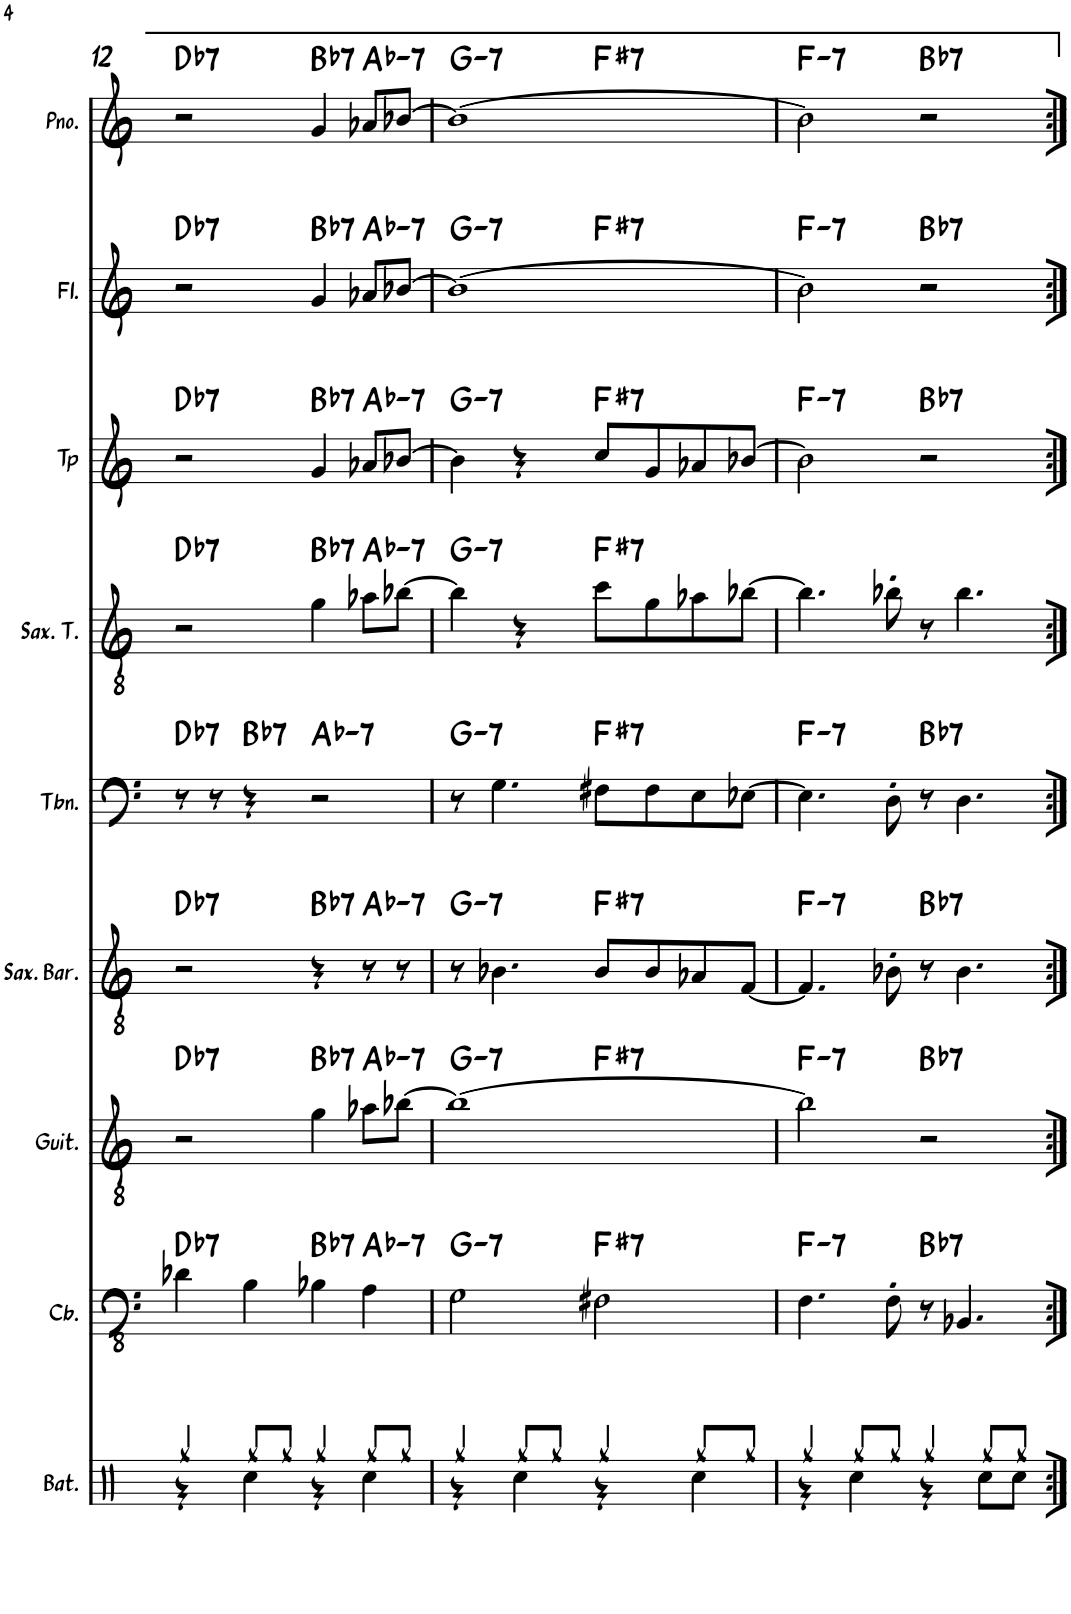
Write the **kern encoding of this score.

**kern	**kern	**harte	**kern	**harte	**kern	**harte	**kern	**harte	**kern	**harte	**kern	**harte	**kern	**harte	**kern	**harte
*part9	*part8	*part8	*part7	*part7	*part6	*part6	*part5	*part5	*part4	*part4	*part3	*part3	*part2	*part2	*part1	*part1
*staff9	*staff8	*	*staff7	*	*staff6	*	*staff5	*	*staff4	*	*staff3	*	*staff2	*	*staff1	*
*I"Set de batterie	*I"Contrebasse	*	*I"Guitare acoustique	*	*I"Saxophone baryton	*	*I"Trombone	*	*I"Saxophone ténor	*	*I"Trompette	*	*I"Flûte	*	*I"Piano	*
*I'Bat.	*I'Cb.	*	*I'Guit.	*	*I'Sax. Bar.	*	*I'Tbn.	*	*I'Sax. T.	*	*I'Tp	*	*I'Fl.	*	*I'Pno.	*
!!LO:PB:g=z
*clefX	*clefFv4	*	*clefGv2	*	*clefGv2	*	*clefF4	*	*clefGv2	*	*clefG2	*	*clefG2	*	*clefG2	*
*	*Trd7c12	*	*	*	*Trd12c21	*	*	*	*Trd8c14	*	*Trd1c2	*	*	*	*	*
*k[]	*k[]	*	*k[]	*	*k[]	*	*k[]	*	*k[]	*	*k[]	*	*k[]	*	*k[]	*
*M4/4	*M4/4	*	*M4/4	*	*M4/4	*	*M4/4	*	*M4/4	*	*M4/4	*	*M4/4	*	*M4/4	*
*met(c)	*met(c)	*	*met(c)	*	*met(c)	*	*met(c)	*	*met(c)	*	*met(c)	*	*met(c)	*	*met(c)	*
=12	=12	=12	=12	=12	=12	=12	=12	=12	=12	=12	=12	=12	=12	=12	=12	=12
*^	*	*	*	*	*	*	*	*	*	*	*	*	*	*	*	*
!	!	!	!LO:H:kt=7	!	!LO:H:kt=7	!	!LO:H:kt=7	!	!LO:H:kt=7	!	!LO:H:kt=7	!	!LO:H:kt=7	!	!LO:H:kt=7	!	!LO:H:kt=7
4Rgg/	4r	4D-X\	Db:7	2r	Db:7	2r	Db:7	8r	Db:7	2r	Db:7	2r	Db:7	2r	Db:7	2r	Db:7
.	.	.	.	.	.	.	.	8r	.	.	.	.	.	.	.	.	.
!	!	!	!	!	!	!	!	!	!LO:H:kt=7	!	!	!	!	!	!	!	!
8Rgg/L	4Rcc\	4BB\	.	.	.	.	.	4r	Bb:7	.	.	.	.	.	.	.	.
8Rgg/J	.	.	.	.	.	.	.	.	.	.	.	.	.	.	.	.	.
!	!	!	!LO:H:kt=7	!	!LO:H:kt=7	!	!LO:H:kt=7	!	!LO:H:kt=7	!	!LO:H:kt=7	!	!LO:H:kt=7	!	!LO:H:kt=7	!	!LO:H:kt=7
4Rgg/	4r	4BB-X\	Bb:7	4g\	Bb:7	4r	Bb:7	2r	Ab:min7	4g\	Bb:7	4g/	Bb:7	4g/	Bb:7	4g/	Bb:7
!	!	!	!LO:H:kt=7	!	!LO:H:kt=7	!	!LO:H:kt=7	!	!	!	!LO:H:kt=7	!	!LO:H:kt=7	!	!LO:H:kt=7	!	!LO:H:kt=7
8Rgg/L	4Rcc\	4AA\	Ab:min7	8a-X\L	Ab:min7	8r	Ab:min7	.	.	8a-X\L	Ab:min7	8a-X/L	Ab:min7	8a-X/L	Ab:min7	8a-X/L	Ab:min7
8Rgg/J	.	.	.	[8b-X\J	.	8r	.	.	.	[8b-X\J	.	[8b-X/J	.	[8b-X/J	.	[8b-X/J	.
=13	=13	=13	=13	=13	=13	=13	=13	=13	=13	=13	=13	=13	=13	=13	=13	=13	=13
!	!	!	!LO:H:kt=7	!	!LO:H:kt=7	!	!LO:H:kt=7	!	!LO:H:kt=7	!	!LO:H:kt=7	!	!LO:H:kt=7	!	!LO:H:kt=7	!	!LO:H:kt=7
*	*	*	*	*^	*	*	*	*	*	*	*	*	*	*^	*	*^	*
4Rgg/	4r	2GG\	G:min7	1b-_	2ryy	G:min7	8r	G:min7	8r	G:min7	4b-\]	G:min7	4b-\]	G:min7	1b-_	2ryy	G:min7	1b-_	2ryy	G:min7
.	.	.	.	.	.	.	4.B-X\	.	4.G\	.	.	.	.	.	.	.	.	.	.	.
8Rgg/L	4Rcc\	.	.	.	.	.	.	.	.	.	4r	.	4r	.	.	.	.	.	.	.
8Rgg/J	.	.	.	.	.	.	.	.	.	.	.	.	.	.	.	.	.	.	.	.
!	!	!	!LO:H:kt=7	!	!	!LO:H:kt=7	!	!LO:H:kt=7	!	!LO:H:kt=7	!	!LO:H:kt=7	!	!LO:H:kt=7	!	!	!LO:H:kt=7	!	!	!LO:H:kt=7
4Rgg/	4r	2FF#X\	F#:7	.	2ryy	F#:7	8B-/L	F#:7	8F#X\L	F#:7	8cc\L	F#:7	8cc/L	F#:7	.	2ryy	F#:7	.	2ryy	F#:7
.	.	.	.	.	.	.	8B-/	.	8F#\	.	8g\	.	8g/	.	.	.	.	.	.	.
8Rgg/L	4Rcc\	.	.	.	.	.	8A-X/	.	8E\	.	8a-X\	.	8a-X/	.	.	.	.	.	.	.
8Rgg/J	.	.	.	.	.	.	[8F/J	.	[8E-X\J	.	[8b-X\J	.	[8b-X/J	.	.	.	.	.	.	.
=14	=14	=14	=14	=14	=14	=14	=14	=14	=14	=14	=14	=14	=14	=14	=14	=14	=14	=14	=14	=14
!	!	!	!LO:H:kt=7	!	!	!LO:H:kt=7	!	!LO:H:kt=7	!	!LO:H:kt=7	!	!	!	!LO:H:kt=7	!	!	!LO:H:kt=7	!	!	!LO:H:kt=7
*	*	*	*	*	*	*	*	*	*	*	*	*	*	*	*v	*v	*	*	*	*
*	*	*	*	*v	*v	*	*	*	*	*	*	*	*	*	*	*	*v	*v	*
4Rgg/	4r	4.FF\	F:min7	2b-\]	F:min7	4.F/]	F:min7	4.E-\]	F:min7	4.b-\]	.	2b-\]	F:min7	2b-\]	F:min7	2b-\]	F:min7
8Rgg/L	4Rcc\	.	.	.	.	.	.	.	.	.	.	.	.	.	.	.	.
8Rgg/J	.	8FF'\	.	.	.	8B-X'\	.	8D'\	.	8b-X'\	.	.	.	.	.	.	.
!	!	!	!LO:H:kt=7	!	!LO:H:kt=7	!	!LO:H:kt=7	!	!LO:H:kt=7	!	!	!	!LO:H:kt=7	!	!LO:H:kt=7	!	!LO:H:kt=7
4Rgg/	4r	8r	Bb:7	2r	Bb:7	8r	Bb:7	8r	Bb:7	8r	.	2r	Bb:7	2r	Bb:7	2r	Bb:7
.	.	4.BBB-X/	.	.	.	4.B-\	.	4.D\	.	4.b-\	.	.	.	.	.	.	.
8Rgg/L	8Rcc\L	.	.	.	.	.	.	.	.	.	.	.	.	.	.	.	.
8Rgg/J	8Rcc\J	.	.	.	.	.	.	.	.	.	.	.	.	.	.	.	.
*v	*v	*	*	*	*	*	*	*	*	*	*	*	*	*	*	*	*
=:|!	=:|!	=:|!	=:|!	=:|!	=:|!	=:|!	=:|!	=:|!	=:|!	=:|!	=:|!	=:|!	=:|!	=:|!	=:|!	=:|!
*-	*-	*-	*-	*-	*-	*-	*-	*-	*-	*-	*-	*-	*-	*-	*-	*-
